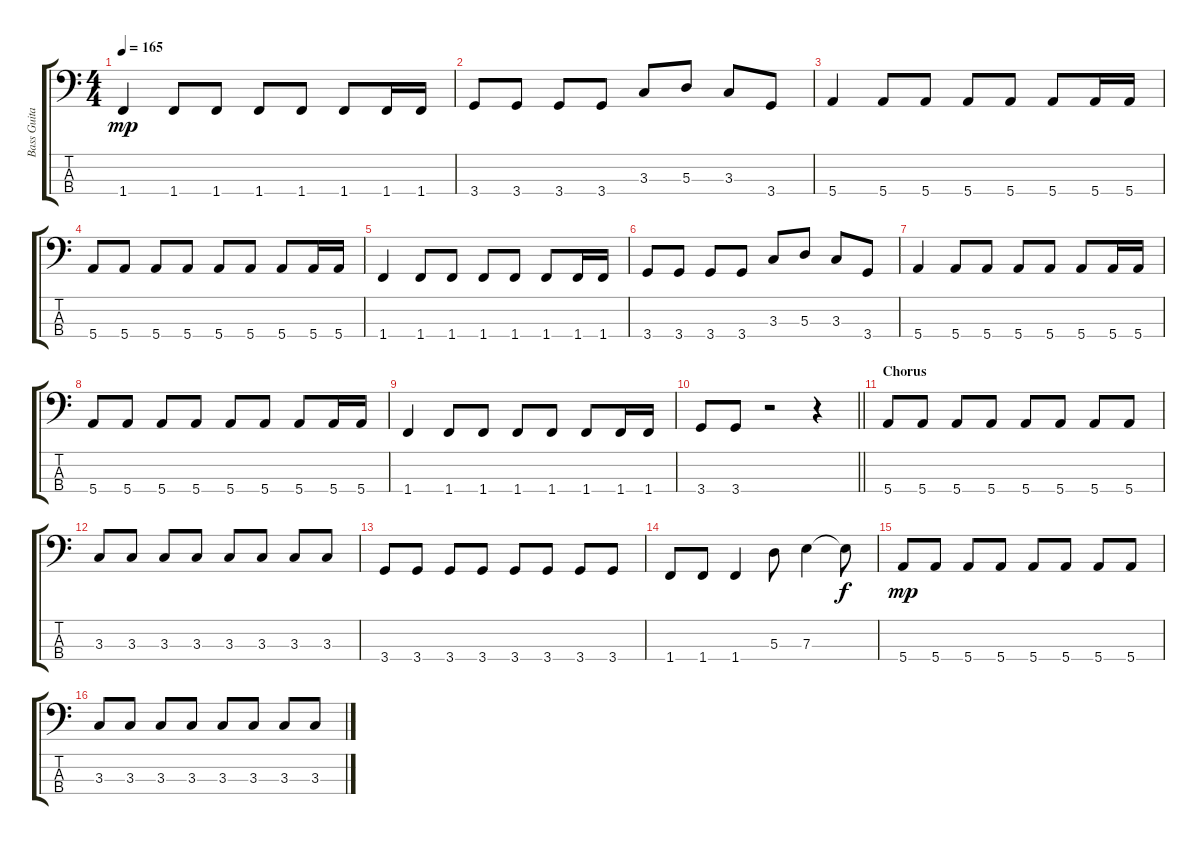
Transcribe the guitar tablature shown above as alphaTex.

\track ("Bass Guitar" "Bass Guita") {instrument electricbassfinger}
\staff {score tabs}
\tuning (G2 D2 A1 E1) {hide}
\ts (4 4)
\tempo 165
\clef f4
\ks c
1.4.4{dy mp} 1.4.8 1.4.8 1.4.8 1.4.8 1.4.8 1.4.16 1.4.16 |
3.4.8 3.4.8 3.4.8 3.4.8 3.3.8 5.3.8 3.3.8 3.4.8 |
5.4.4 5.4.8 5.4.8 5.4.8 5.4.8 5.4.8 5.4.16 5.4.16 |
5.4.8 5.4.8 5.4.8 5.4.8 5.4.8 5.4.8 5.4.8 5.4.16 5.4.16 |
1.4.4 1.4.8 1.4.8 1.4.8 1.4.8 1.4.8 1.4.16 1.4.16 |
3.4.8 3.4.8 3.4.8 3.4.8 3.3.8 5.3.8 3.3.8 3.4.8 |
5.4.4 5.4.8 5.4.8 5.4.8 5.4.8 5.4.8 5.4.16 5.4.16 |
5.4.8 5.4.8 5.4.8 5.4.8 5.4.8 5.4.8 5.4.8 5.4.16 5.4.16 |
1.4.4 1.4.8 1.4.8 1.4.8 1.4.8 1.4.8 1.4.16 1.4.16 |
\barLineRight lightlight
3.4.8 3.4.8 r.2 r.4 |
\section ("" "Chorus")
5.4.8 5.4.8 5.4.8 5.4.8 5.4.8 5.4.8 5.4.8 5.4.8 |
3.3.8 3.3.8 3.3.8 3.3.8 3.3.8 3.3.8 3.3.8 3.3.8 |
3.4.8 3.4.8 3.4.8 3.4.8 3.4.8 3.4.8 3.4.8 3.4.8 |
1.4.8 1.4.8 1.4.4 5.3.8 7.3.4 7.3{t}.8{dy f} |
5.4.8{dy mp} 5.4.8 5.4.8 5.4.8 5.4.8 5.4.8 5.4.8 5.4.8 |
3.3.8 3.3.8 3.3.8 3.3.8 3.3.8 3.3.8 3.3.8 3.3.8
